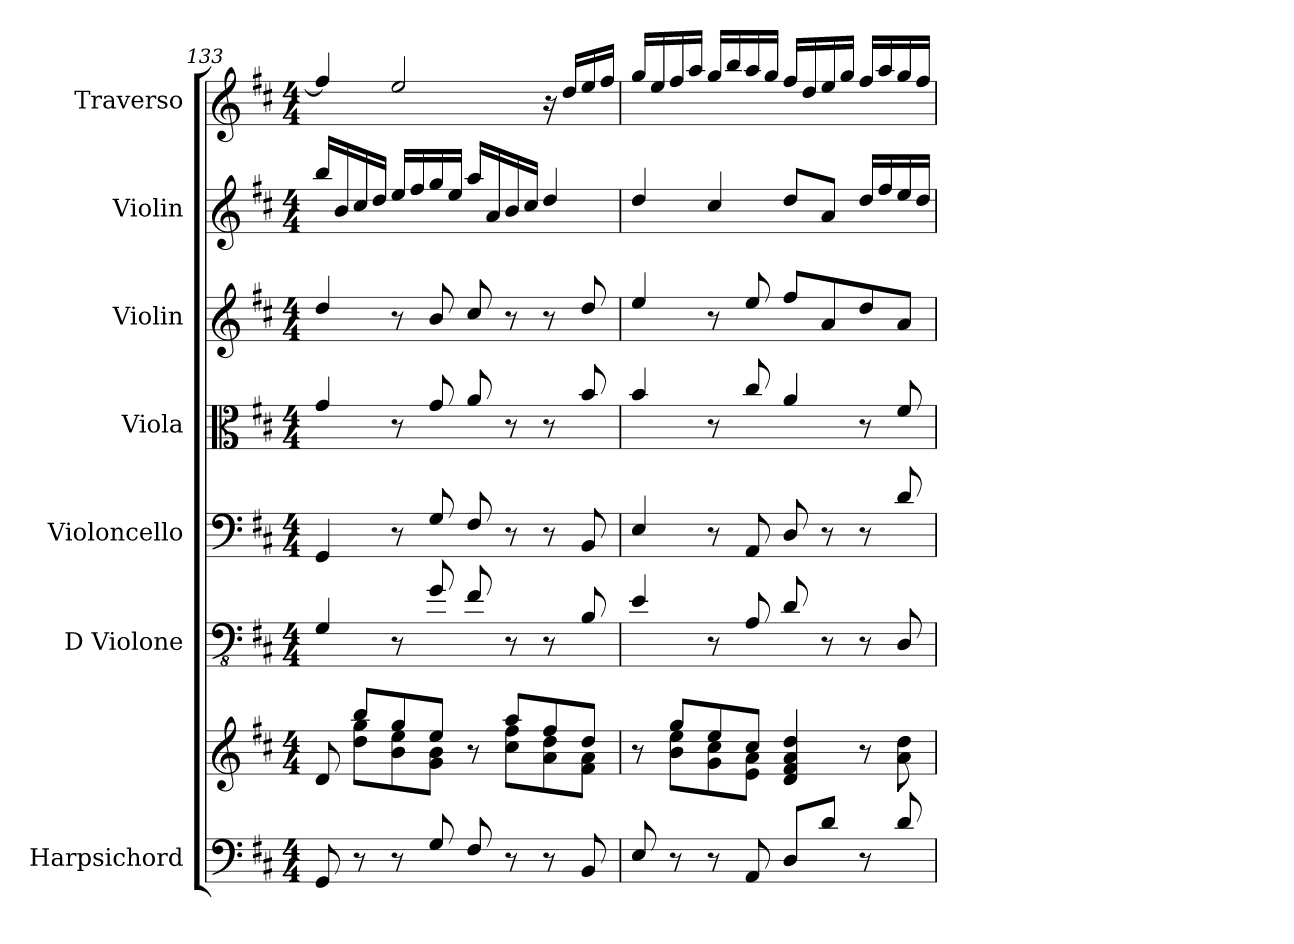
**kern	**kern	**kern	**kern	**kern	**kern	**kern	**kern
*part7	*part7	*part6	*part5	*part4	*part3	*part2	*part1
*staff8	*staff7	*staff6	*staff5	*staff4	*staff3	*staff2	*staff1
*I"Harpsichord	*	*I"D Violone	*I"Violoncello	*I"Viola	*I"Violin	*I"Violin	*I"Traverso
*I'Hch.	*	*I'D Vne.	*I'Vc.	*I'Vla.	*I'Vln.	*I'Vln.	*I'Trv.
!!LO:PB:g=z
*clefF4	*clefG2	*clefFv4	*clefF4	*clefC3	*clefG2	*clefG2	*clefG2
*	*	*ITrd7c12	*	*	*	*	*
*k[f#c#]	*k[f#c#]	*k[f#c#]	*k[f#c#]	*k[f#c#]	*k[f#c#]	*k[f#c#]	*k[f#c#]
*M4/4	*M4/4	*M4/4	*M4/4	*M4/4	*M4/4	*M4/4	*M4/4
=133	=133	=133	=133	=133	=133	=133	=133
*	*^	*	*	*	*	*	*
8GG/	8d/	8ryy	4GGG/	4GG/	4g/	4dd/	16bb/LL	4ff#/]
.	.	.	.	.	.	.	16b/	.
8r	8bb/L	8dd\ 8gg\L	.	.	.	.	16cc#/	.
.	.	.	.	.	.	.	16dd/JJ	.
8r	8gg/	8b\ 8ee\	8r	8r	8r	8r	16ee/LL	2ee/
.	.	.	.	.	.	.	16ff#/	.
8G/	8ee/J	8g\ 8b\J	8GG/	8G/	8g/	8b/	16gg/	.
.	.	.	.	.	.	.	16ee/JJ	.
8F#/	8r	8ryy	8FF#/	8F#/	8a/	8cc#/	16aa/LL	.
.	.	.	.	.	.	.	16a/	.
8r	8aa/L	8cc#\ 8ff#\L	8r	8r	8r	8r	16b/	.
.	.	.	.	.	.	.	16cc#/JJ	.
8r	8ff#/	8a\ 8dd\	8r	8r	8r	8r	4dd/	16r
.	.	.	.	.	.	.	.	16dd/LL
8BB/	8dd/J	8f#\ 8a\J	8BBB/	8BB/	8b/	8dd/	.	16ee/
.	.	.	.	.	.	.	.	16ff#/JJ
=134	=134	=134	=134	=134	=134	=134	=134	=134
8E/	8r	8ryy	4EE/	4E/	4b/	4ee/	4dd/	16gg/LL
.	.	.	.	.	.	.	.	16ee/
8r	8gg/L	8b\ 8ee\L	.	.	.	.	.	16ff#/
.	.	.	.	.	.	.	.	16aa/JJ
8r	8ee/	8g\ 8cc#\	8r	8r	8r	8r	4cc#/	16gg/LL
.	.	.	.	.	.	.	.	16bb/
8AA/	8cc#/J	8e\ 8a\J	8AAA/	8AA/	8cc#/	8ee/	.	16aa/
.	.	.	.	.	.	.	.	16gg/JJ
8D/L	4d/ 4f#/ 4a/ 4dd/	2ryy	8DD/	8D/	4a/	8ff#/L	8dd/L	16ff#/LL
.	.	.	.	.	.	.	.	16dd/
8d/J	.	.	8r	8r	.	8a/	8a/J	16ee/
.	.	.	.	.	.	.	.	16gg/JJ
8r	8r	.	8r	8r	8r	8dd/	16dd/LL	16ff#/LL
.	.	.	.	.	.	.	16ff#/	16aa/
8d/	8a\ 8dd\	.	8DDD/	8d/	8f#/	8a/J	16ee/	16gg/
.	.	.	.	.	.	.	16dd/JJ	16ff#/JJ
*	*v	*v	*	*	*	*	*	*
=	=	=	=	=	=	=	=
*-	*-	*-	*-	*-	*-	*-	*-
